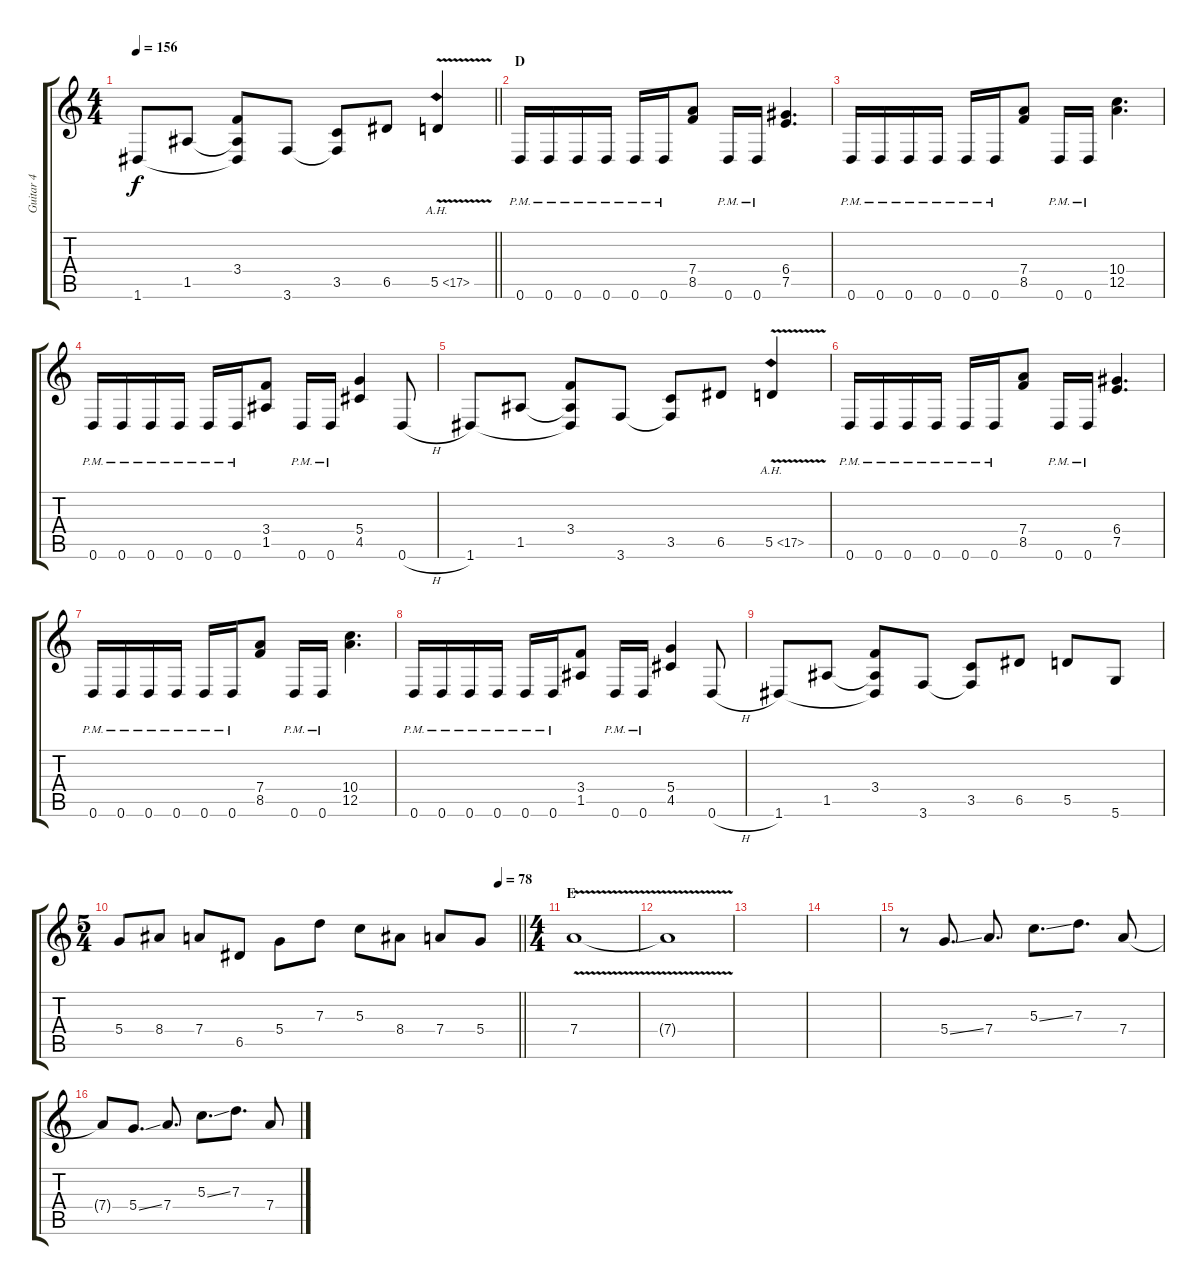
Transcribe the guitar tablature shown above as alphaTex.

\track ("Guitar 4" "Guitar 4") {instrument overdrivenguitar}
\staff {score tabs}
\tuning (E4 B3 G3 D3 A2 D2) {hide}
\ts (4 4)
\tempo 156
\clef g2
\barLineRight lightlight
\ks c
1.6.8{dy f} 1.5.8 (3.4 1.5{t} 1.6{t}).8 3.6.8 (3.5 3.6{t}).8 6.5.8 5.5{ah 12 v}.4 |
\section ("" "D")
0.6{pm}.16 0.6{pm}.16 0.6{pm}.16 0.6{pm}.16 0.6{pm}.16 0.6{pm}.16 (7.4 8.5).8 0.6{pm}.16 0.6{pm}.16 (6.4 7.5).4{d} |
0.6{pm}.16 0.6{pm}.16 0.6{pm}.16 0.6{pm}.16 0.6{pm}.16 0.6{pm}.16 (7.4 8.5).8 0.6{pm}.16 0.6{pm}.16 (10.4 12.5).4{d} |
0.6{pm}.16 0.6{pm}.16 0.6{pm}.16 0.6{pm}.16 0.6{pm}.16 0.6{pm}.16 (3.4 1.5).8 0.6{pm}.16 0.6{pm}.16 (5.4 4.5).4 0.6{h}.8 |
1.6.8 1.5.8 (3.4 1.5{t} 1.6{t}).8 3.6.8 (3.5 3.6{t}).8 6.5.8 5.5{ah 12 v}.4 |
0.6{pm}.16 0.6{pm}.16 0.6{pm}.16 0.6{pm}.16 0.6{pm}.16 0.6{pm}.16 (7.4 8.5).8 0.6{pm}.16 0.6{pm}.16 (6.4 7.5).4{d} |
0.6{pm}.16 0.6{pm}.16 0.6{pm}.16 0.6{pm}.16 0.6{pm}.16 0.6{pm}.16 (7.4 8.5).8 0.6{pm}.16 0.6{pm}.16 (10.4 12.5).4{d} |
0.6{pm}.16 0.6{pm}.16 0.6{pm}.16 0.6{pm}.16 0.6{pm}.16 0.6{pm}.16 (3.4 1.5).8 0.6{pm}.16 0.6{pm}.16 (5.4 4.5).4 0.6{h}.8 |
1.6.8 1.5.8 (3.4 1.5{t} 1.6{t}).8 3.6.8 (3.5 3.6{t}).8 6.5.8 5.5.8 5.6.8 |
\ts (5 4)
\tempo (78 0.95)
\barLineRight lightlight
5.4.8 8.4.8 7.4.8 6.5.8 5.4.8 7.3.8 5.3.8 8.4.8 7.4.8 5.4.8 |
\ts (4 4)
\section ("" "E")
7.4{v}.1{volume 2} |
7.4{t}.1 |
|
|
r.8 5.4{ss}.8{d volume 10} 7.4.8{d} 5.3{ss}.8{d} 7.3.8{d} 7.4.8 |
7.4{t}.8 5.4{ss}.8{d} 7.4.8{d} 5.3{ss}.8{d} 7.3.8{d} 7.4.8
